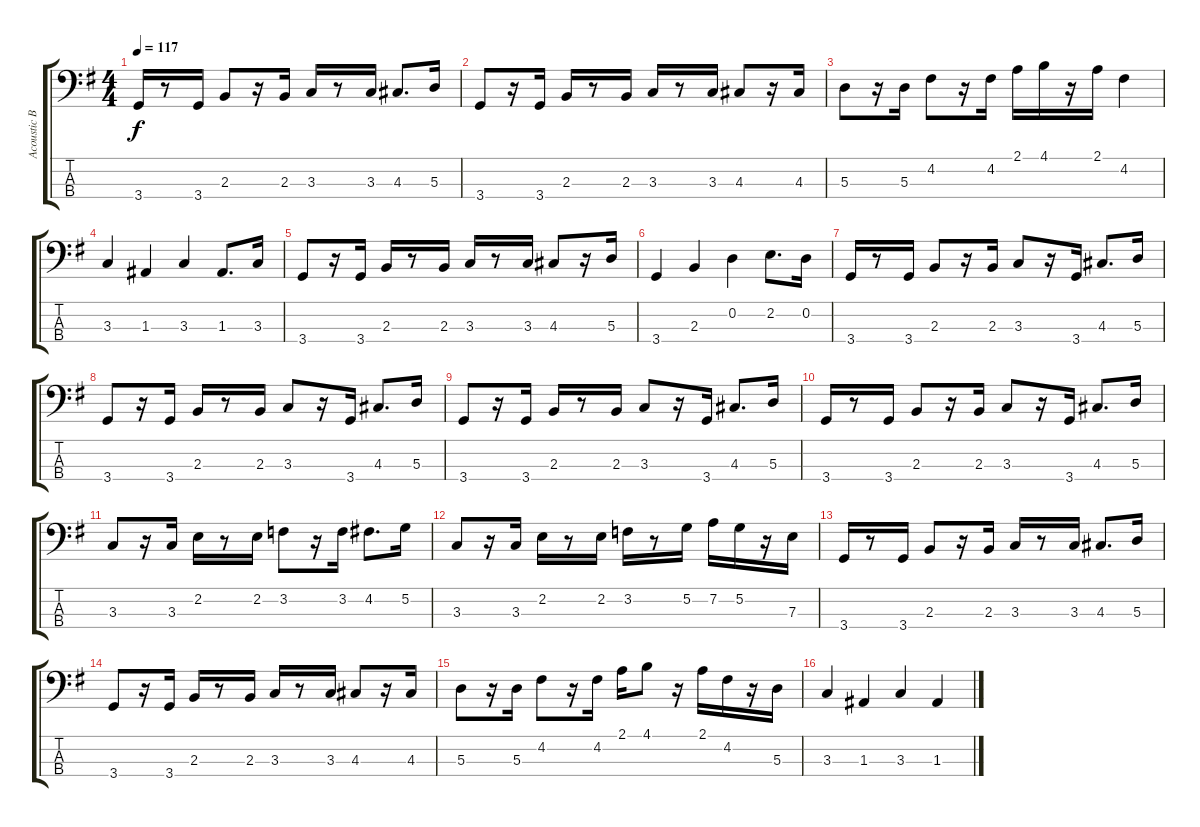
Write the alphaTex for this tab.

\track ("Acoustic Bass" "Acoustic B") {instrument acousticbass}
\staff {score tabs}
\tuning (G2 D2 A1 E1) {hide}
\ts (4 4)
\tempo 117
\clef f4
\ks g
3.4.16{dy f} r.8 3.4.16 2.3.8 r.16 2.3.16 3.3.16 r.8 3.3.16 4.3.8{d} 5.3.16 |
3.4.8 r.16 3.4.16 2.3.16 r.8 2.3.16 3.3.16 r.8 3.3.16 4.3.8 r.16 4.3.16 |
5.3.8 r.16 5.3.16 4.2.8 r.16 4.2.16 2.1.16 4.1.16 r.16 2.1.16 4.2.4 |
3.3.4 1.3.4 3.3.4 1.3.8{d} 3.3.16 |
3.4.8 r.16 3.4.16 2.3.16 r.8 2.3.16 3.3.16 r.8 3.3.16 4.3.8 r.16 5.3.16 |
3.4.4 2.3.4 0.2.4 2.2.8{d} 0.2.16 |
3.4.16 r.8 3.4.16 2.3.8 r.16 2.3.16 3.3.8 r.16 3.4.16 4.3.8{d} 5.3.16 |
3.4.8 r.16 3.4.16 2.3.16 r.8 2.3.16 3.3.8 r.16 3.4.16 4.3.8{d} 5.3.16 |
3.4.8 r.16 3.4.16 2.3.16 r.8 2.3.16 3.3.8 r.16 3.4.16 4.3.8{d} 5.3.16 |
3.4.16 r.8 3.4.16 2.3.8 r.16 2.3.16 3.3.8 r.16 3.4.16 4.3.8{d} 5.3.16 |
3.3.8 r.16 3.3.16 2.2.16 r.8 2.2.16 3.2.8 r.16 3.2.16 4.2.8{d} 5.2.16 |
3.3.8 r.16 3.3.16 2.2.16 r.8 2.2.16 3.2.16 r.8 5.2.16 7.2.16 5.2.16 r.16 7.3.16 |
3.4.16 r.8 3.4.16 2.3.8 r.16 2.3.16 3.3.16 r.8 3.3.16 4.3.8{d} 5.3.16 |
3.4.8 r.16 3.4.16 2.3.16 r.8 2.3.16 3.3.16 r.8 3.3.16 4.3.8 r.16 4.3.16 |
5.3.8 r.16 5.3.16 4.2.8 r.16 4.2.16 2.1.16 4.1.8 r.16 2.1.16 4.2.16 r.16 5.3.16 |
3.3.4 1.3.4 3.3.4 1.3.4
